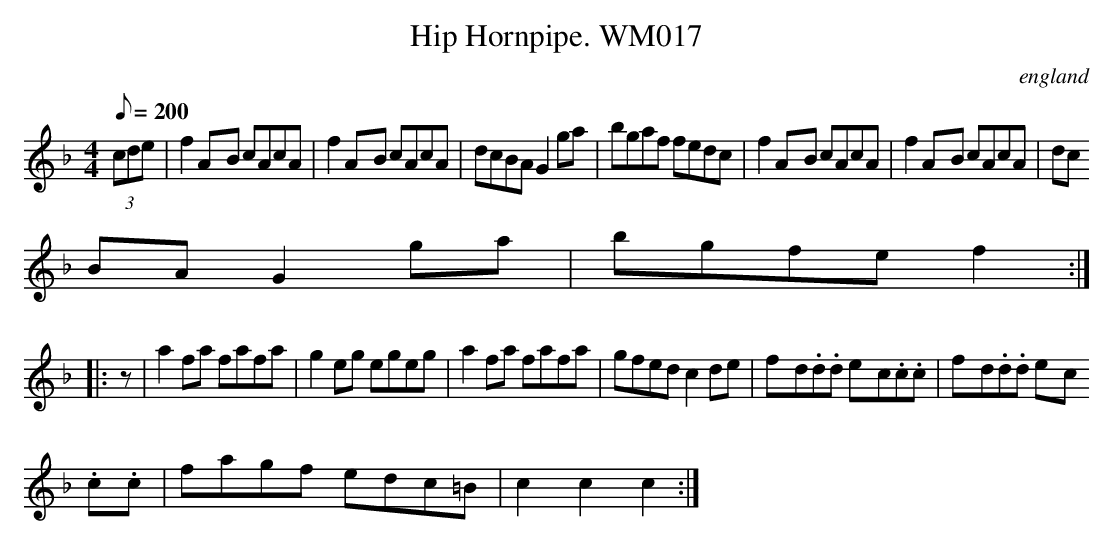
X:1
T:Hip Hornpipe. WM017
O:england
M:4/4
L:1/8
Q:200
K:F
(3cde|f2A-B cAcA|f2A-B cAcA|dcBAG2ga|bgaf fedc|f2A-B cAcA|f2A-B cAcA|dc
BAG2ga|bgfef2:|
|:z|a2fa fafa|g2eg egeg|a2fa fafa|gfedc2de|f-d.d.d e-c.c.c|f-d.d.d e-c.
c.c|fagf edc=B| c2c2c2:|]
